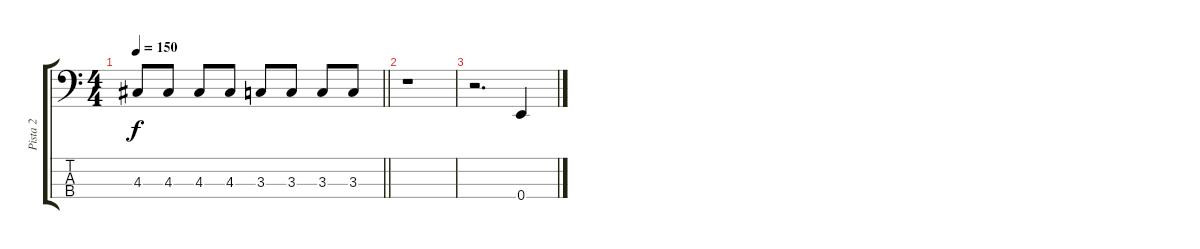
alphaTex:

\track ("Pista 2" "Pista 2") {instrument slapbass1}
\staff {score tabs}
\tuning (G2 D2 A1 E1) {hide}
\ts (4 4)
\tempo 150
\clef f4
\barLineRight lightlight
\ks c
4.3.8{dy f} 4.3.8 4.3.8 4.3.8 3.3.8 3.3.8 3.3.8 3.3.8 |
r.1 |
r.2{d} 0.4.4
